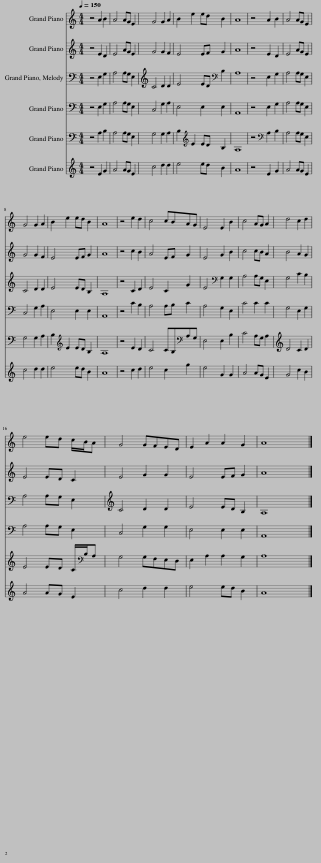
X:1
%%score 1 2 3 4 5 6
L:1/8
Q:1/4=150
M:4/4
I:linebreak $
K:C
V:1 treble
V:2 treble
V:3 bass
V:4 bass
V:5 bass
V:6 treble
V:1
 z4 A2 B2 | A4 AG E2 | G4 G2 A2 | B2 e2 ed B2 | A8 | %5
 z4 A2 B2 | A4 AG E2 |$ G4 G2 A2 | B2 e2 ed B2 | A8 | %10
 z4 e2 d2 | c4 cBAG | E4 E2 B2 | c4 AG A2 | d4 c2 d2 |$ %15
 e4 ed c/B/A | G4 GFED | E2 A2 A2 G2 | A8 |] %19
V:2
 z4 E2 D2 | E4 AG E2 | G4 G2 F2 | E4 EF G2 | A8 | %5
 z4 E2 D2 | E4 AG E2 |$ G4 G2 F2 | E4 EF G2 | A8 | %10
 z4 c2 B2 | A4 EF G2 | E4 G2 B2 | c4 cB A2 | B4 A2 G2 |$ %15
 E4 ED C2 | E4 G2 G2 | E4 EF G2 | A8 |] %19
V:3
 z4 E,2 G,2 | A,4 A,G, E,2 | C4 D2 D2 | E4 ED[K:bass] B,2 | A,8 | %5
 z4 E,2 G,2 | A,4 A,G, E,2 |$ C4 D2 D2 | E4 ED B,2 | A,8 | %10
 z4 C2 D2 | E4 C2 G2 | E4[K:bass] G,2 G,2 | A,4 A,G, E,2 | G,4 C2 B,2 |$ %15
 A,4 A,G, E,2 | C4 D2 D2 | E4 ED B,2 | A,8 |] %19
V:4
 z4 E,2 G,2 | A,4 A,G, E,2 | C,4 G,2 A,2 | E,4 E,2 E,2 | A,,8 | %5
 z4 E,2 G,2 | A,4 A,G, E,2 |$ C,4 G,2 A,2 | E,4 E,2 E,2 | A,,8 | %10
 z4 C2 B,2 | A,4 A,B, C2 | A,4 G,2 E,2 | C4 C2 C2 | G,4 E,2 G,2 |$ %15
 A,4 A,G, E,2 | C,4 G,2 G,2 | E,4 E,2 E,2 | A,,8 |] %19
V:5
 z4 A,2 B,2 | A,4 A,G, E,2 | G,4 G,2 A,2 | B,2[K:treble] E2 ED B,2 | A,8 | %5
 z4[K:bass] A,2 B,2 | A,4 A,G, E,2 |$ G,4 G,2 A,2 | B,2[K:treble] E2 ED B,2 | A,8 | %10
 z4 E2 D2 | C4 CB,[K:bass]A,G, | E,4 E,2 B,2 | C4 A,G, A,2 | D4 C2 D2 |$ %15
 E4 ED C/[K:bass]B,/A, | G,4 G,F,E,D, | E,2 A,2 A,2 G,2 | A,8 |] %19
V:6
 z4 E2 G2 | A4 AG E2 | c4 d2 d2 | e4 ed B2 | A8 | %5
 z4 E2 G2 | A4 AG E2 |$ c4 d2 d2 | e4 ed B2 | A8 | %10
 z4 c2 d2 | e4 c2 g2 | e4 G2 G2 | A4 AG E2 | G4 c2 B2 |$ %15
 A4 AG E2 | c4 d2 d2 | e4 ed B2 | A8 |] %19
